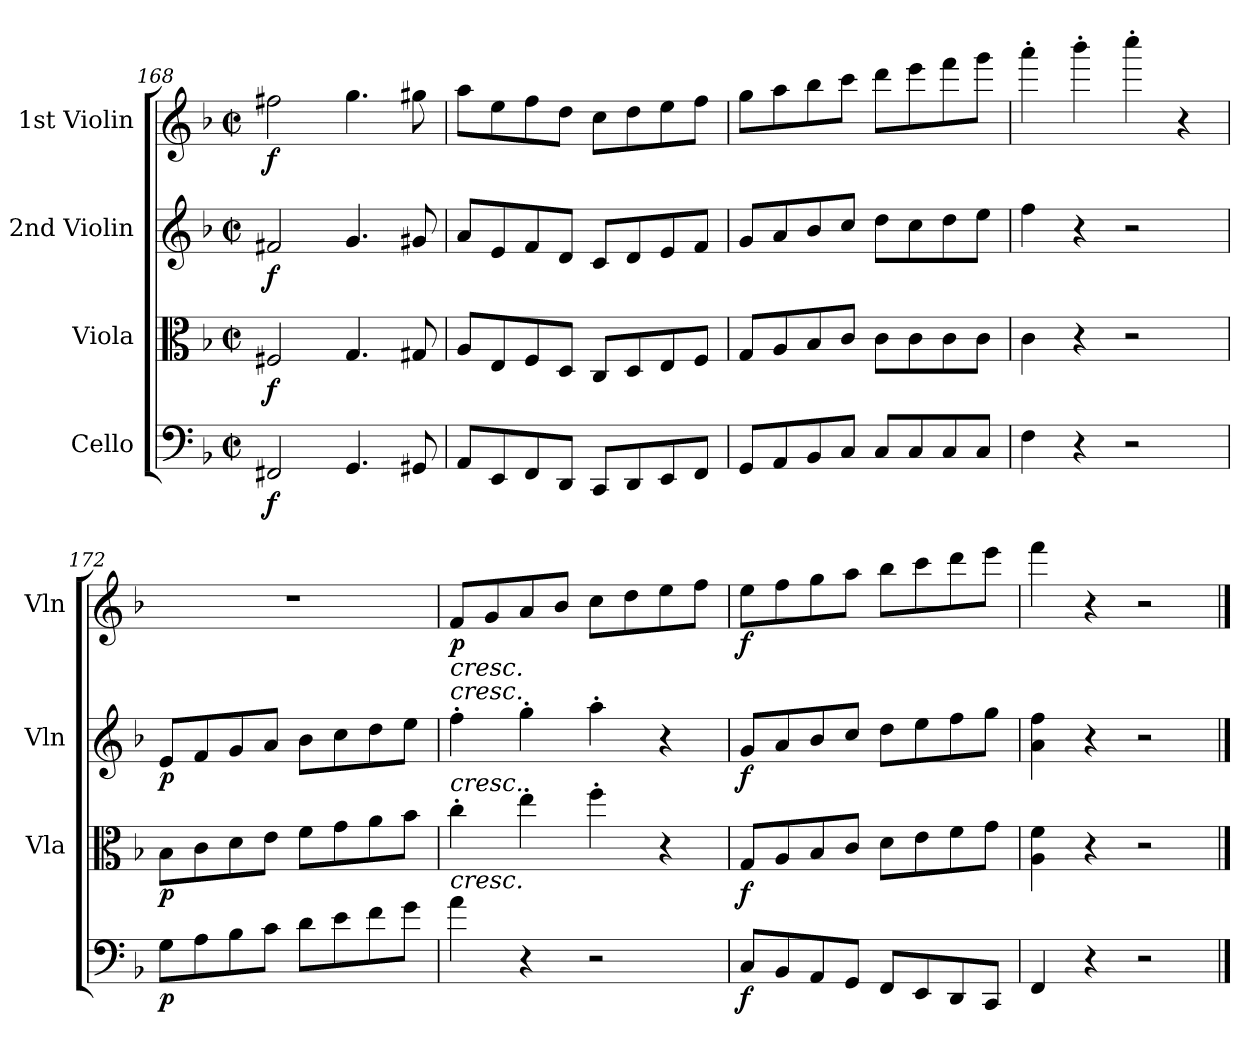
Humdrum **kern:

**kern	**dynam	**kern	**dynam	**kern	**dynam	**kern	**dynam
*part4	*part4	*part3	*part3	*part2	*part2	*part1	*part1
*staff4	*staff4	*staff3	*staff3	*staff2	*staff2	*staff1	*staff1
*I"Cello	*	*I"Viola	*	*I"2nd Violin	*	*I"1st Violin	*
*	*	*I'Vla	*	*I'Vln	*	*I'Vln	*
*clefF4	*	*clefC3	*	*clefG2	*	*clefG2	*
*k[b-]	*	*k[b-]	*	*k[b-]	*	*k[b-]	*
*M2/2	*	*M2/2	*	*M2/2	*	*M2/2	*
*met(c|)	*	*met(c|)	*	*met(c|)	*	*met(c|)	*
=168	=168	=168	=168	=168	=168	=168	=168
!	!LO:DY:b	!	!LO:DY:b	!	!LO:DY:b	!	!LO:DY:b
2FF#X/	f	2F#X/	f	2f#X/	f	2ff#X\	f
4.GG/	.	4.G/	.	4.g/	.	4.gg\	.
8GG#X/	.	8G#X/	.	8g#X/	.	8gg#X\	.
=169	=169	=169	=169	=169	=169	=169	=169
8AA/L	.	8A/L	.	8a/L	.	8aa\L	.
8EE/	.	8E/	.	8e/	.	8ee\	.
8FF/	.	8F/	.	8f/	.	8ff\	.
8DD/J	.	8D/J	.	8d/J	.	8dd\J	.
8CC/L	.	8C/L	.	8c/L	.	8cc\L	.
8DD/	.	8D/	.	8d/	.	8dd\	.
8EE/	.	8E/	.	8e/	.	8ee\	.
8FF/J	.	8F/J	.	8f/J	.	8ff\J	.
=170	=170	=170	=170	=170	=170	=170	=170
8GG/L	.	8G/L	.	8g/L	.	8gg\L	.
8AA/	.	8A/	.	8a/	.	8aa\	.
8BB-/	.	8B-/	.	8b-/	.	8bb-\	.
8C/J	.	8c/J	.	8cc/J	.	8ccc\J	.
8C/L	.	8c\L	.	8dd\L	.	8ddd\L	.
8C/	.	8c\	.	8cc\	.	8eee\	.
8C/	.	8c\	.	8dd\	.	8fff\	.
8C/J	.	8c\J	.	8ee\J	.	8ggg\J	.
!!LO:LB:g=z
=171	=171	=171	=171	=171	=171	=171	=171
4F\	.	4c\	.	4ff\	.	4aaa'\	.
4r	.	4r	.	4r	.	4bbb-'\	.
2r	.	2r	.	2r	.	4cccc'\	.
.	.	.	.	.	.	4r	.
=172	=172	=172	=172	=172	=172	=172	=172
!	!LO:DY:b	!	!LO:DY:b	!	!LO:DY:b	!	!
8G\L	p	8B-\L	p	8e/L	p	1r	.
8A\	.	8c\	.	8f/	.	.	.
8B-\	.	8d\	.	8g/	.	.	.
8c\J	.	8e\J	.	8a/J	.	.	.
8d\L	.	8f\L	.	8b-\L	.	.	.
8e\	.	8g\	.	8cc\	.	.	.
8f\	.	8a\	.	8dd\	.	.	.
8g\J	.	8b-\J	.	8ee\J	.	.	.
!!LO:PB:g=z
=173	=173	=173	=173	=173	=173	=173	=173
!	!	!	!	!	!	!LO:TX:b:i:t=cresc.	!
!	!	!	!	!LO:TX:a:i:t=cresc.	!	!	!
!	!	!LO:TX:a:i:t=cresc.	!	!	!	!	!
!LO:TX:a:i:t=cresc.	!	!	!	!	!	!	!
!	!	!	!	!	!	!	!LO:DY:b
4a\	.	4cc'\	.	4ff'\	.	8f/L	p
.	.	.	.	.	.	8g/	.
4r	.	4ee'\	.	4gg'\	.	8a/	.
.	.	.	.	.	.	8b-/J	.
2r	.	4ff'\	.	4aa'\	.	8cc\L	.
.	.	.	.	.	.	8dd\	.
.	.	4r	.	4r	.	8ee\	.
.	.	.	.	.	.	8ff\J	.
=174	=174	=174	=174	=174	=174	=174	=174
!	!LO:DY:b	!	!LO:DY:b	!	!LO:DY:b	!	!LO:DY:b
8C/L	f	8G/L	f	8g/L	f	8ee\L	f
8BB-/	.	8A/	.	8a/	.	8ff\	.
8AA/	.	8B-/	.	8b-/	.	8gg\	.
8GG/J	.	8c/J	.	8cc/J	.	8aa\J	.
8FF/L	.	8d\L	.	8dd\L	.	8bb-\L	.
8EE/	.	8e\	.	8ee\	.	8ccc\	.
8DD/	.	8f\	.	8ff\	.	8ddd\	.
8CC/J	.	8g\J	.	8gg\J	.	8eee\J	.
=175	=175	=175	=175	=175	=175	=175	=175
4FF/	.	4A\ 4f\	.	4a\ 4ff\	.	4fff\	.
4r	.	4r	.	4r	.	4r	.
2r	.	2r	.	2r	.	2r	.
==	==	==	==	==	==	==	==
*-	*-	*-	*-	*-	*-	*-	*-
